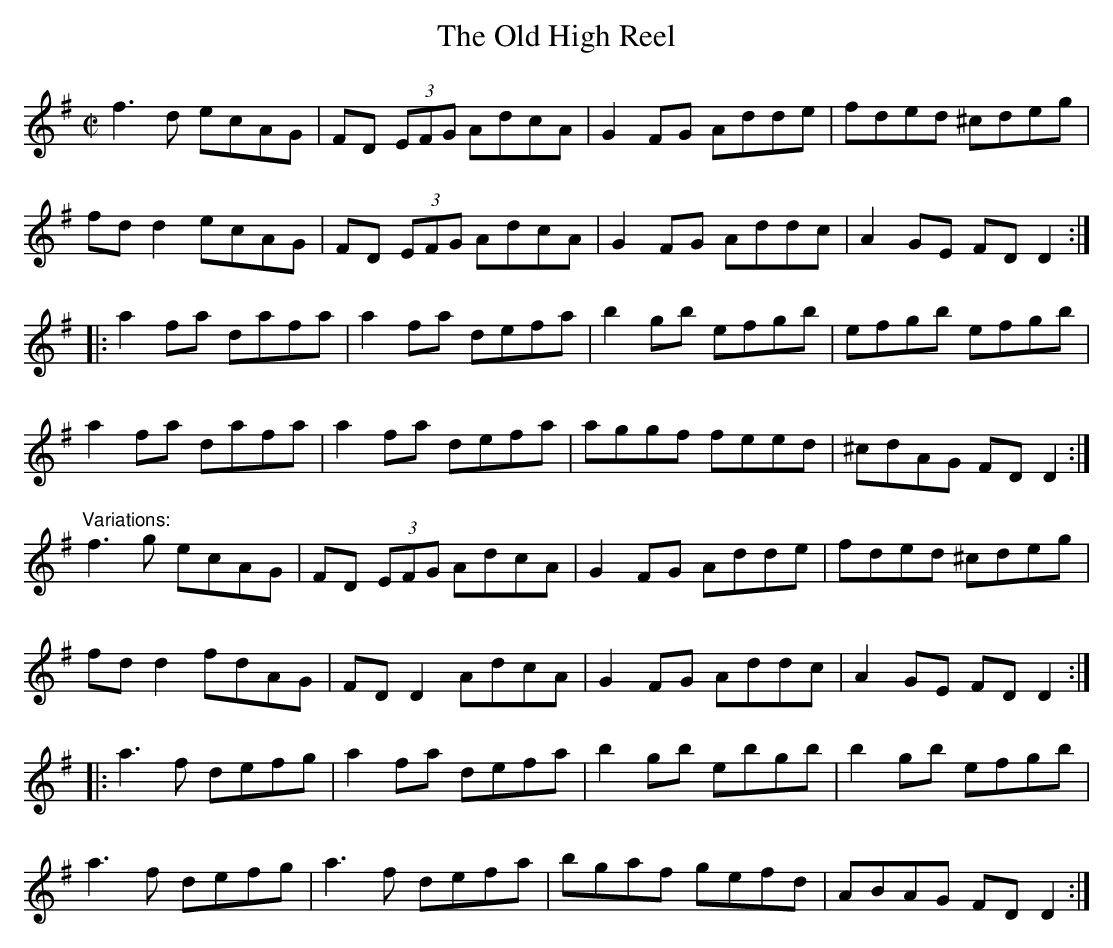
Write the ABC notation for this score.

X:1
T:Old High Reel, The
M:C|
K:Dmix
f3d ecAG|FD (3EFG AdcA|G2FG Adde|fded ^cdeg|
fdd2 ecAG|FD (3EFG AdcA|G2FG Addc|A2GE FDD2:|
|:a2fa dafa|a2fa defa|b2gb efgb|efgb efgb|
a2fa dafa|a2fa defa|aggf feed|^cdAG FDD2:|
"Variations:"
f3g ecAG|FD (3EFG AdcA|G2FG Adde|fded ^cdeg|
fdd2 fdAG|FDD2 AdcA|G2FG Addc|A2GE FDD2:|
|:a3f defg|a2fa defa|b2gb ebgb|b2gb efgb|
a3f defg|a3f defa|bgaf gefd|ABAG FDD2:|
